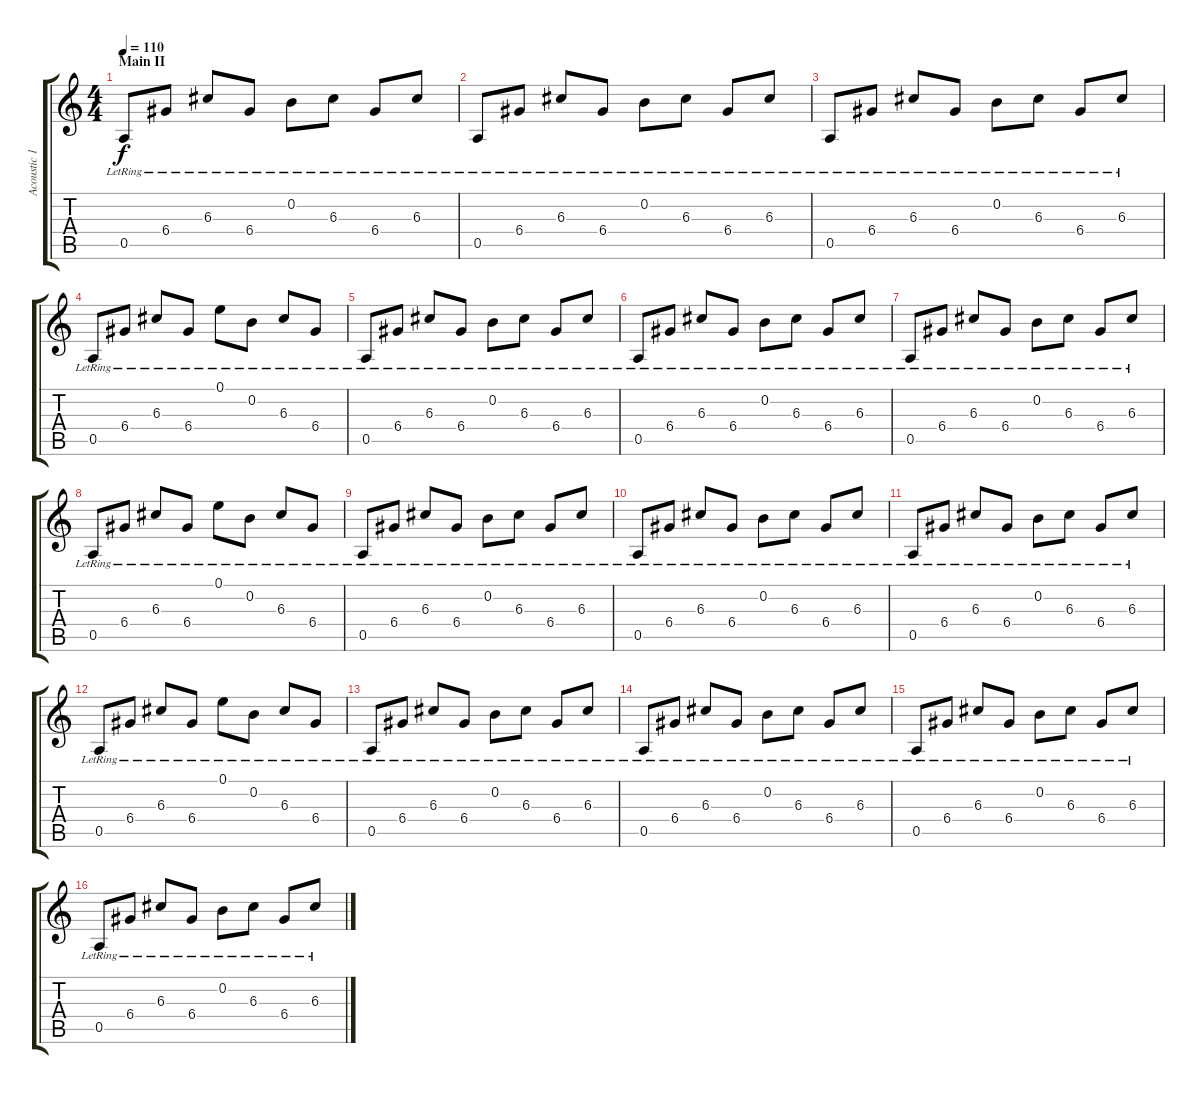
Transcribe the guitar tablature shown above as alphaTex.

\track ("Acoustic 1" "Acoustic 1") {instrument acousticguitarsteel}
\staff {score tabs}
\tuning (E4 B3 G3 D3 A2 E2) {hide}
\ts (4 4)
\section ("" "Main II")
\tempo 110
\clef g2
\ks c
0.5{lr}.8{dy f volume 10} 6.4{lr}.8 6.3{lr}.8 6.4{lr}.8 0.2{lr}.8 6.3{lr}.8 6.4{lr}.8 6.3{lr}.8 |
0.5{lr}.8 6.4{lr}.8 6.3{lr}.8 6.4{lr}.8 0.2{lr}.8 6.3{lr}.8 6.4{lr}.8 6.3{lr}.8 |
0.5{lr}.8 6.4{lr}.8 6.3{lr}.8 6.4{lr}.8 0.2{lr}.8 6.3{lr}.8 6.4{lr}.8 6.3{lr}.8 |
0.5{lr}.8 6.4{lr}.8 6.3{lr}.8 6.4{lr}.8 0.1{lr}.8 0.2{lr}.8 6.3{lr}.8 6.4{lr}.8 |
0.5{lr}.8 6.4{lr}.8 6.3{lr}.8 6.4{lr}.8 0.2{lr}.8 6.3{lr}.8 6.4{lr}.8 6.3{lr}.8 |
0.5{lr}.8 6.4{lr}.8 6.3{lr}.8 6.4{lr}.8 0.2{lr}.8 6.3{lr}.8 6.4{lr}.8 6.3{lr}.8 |
0.5{lr}.8 6.4{lr}.8 6.3{lr}.8 6.4{lr}.8 0.2{lr}.8 6.3{lr}.8 6.4{lr}.8 6.3{lr}.8 |
0.5{lr}.8 6.4{lr}.8 6.3{lr}.8 6.4{lr}.8 0.1{lr}.8 0.2{lr}.8 6.3{lr}.8 6.4{lr}.8 |
0.5{lr}.8 6.4{lr}.8 6.3{lr}.8 6.4{lr}.8 0.2{lr}.8 6.3{lr}.8 6.4{lr}.8 6.3{lr}.8 |
0.5{lr}.8 6.4{lr}.8 6.3{lr}.8 6.4{lr}.8 0.2{lr}.8 6.3{lr}.8 6.4{lr}.8 6.3{lr}.8 |
0.5{lr}.8 6.4{lr}.8 6.3{lr}.8 6.4{lr}.8 0.2{lr}.8 6.3{lr}.8 6.4{lr}.8 6.3{lr}.8 |
0.5{lr}.8 6.4{lr}.8 6.3{lr}.8 6.4{lr}.8 0.1{lr}.8 0.2{lr}.8 6.3{lr}.8 6.4{lr}.8 |
0.5{lr}.8 6.4{lr}.8 6.3{lr}.8 6.4{lr}.8 0.2{lr}.8 6.3{lr}.8 6.4{lr}.8 6.3{lr}.8 |
0.5{lr}.8 6.4{lr}.8 6.3{lr}.8 6.4{lr}.8 0.2{lr}.8 6.3{lr}.8 6.4{lr}.8 6.3{lr}.8 |
0.5{lr}.8 6.4{lr}.8 6.3{lr}.8 6.4{lr}.8 0.2{lr}.8 6.3{lr}.8 6.4{lr}.8 6.3{lr}.8 |
0.5{lr}.8 6.4{lr}.8 6.3{lr}.8 6.4{lr}.8 0.2{lr}.8 6.3{lr}.8 6.4{lr}.8 6.3{lr}.8
